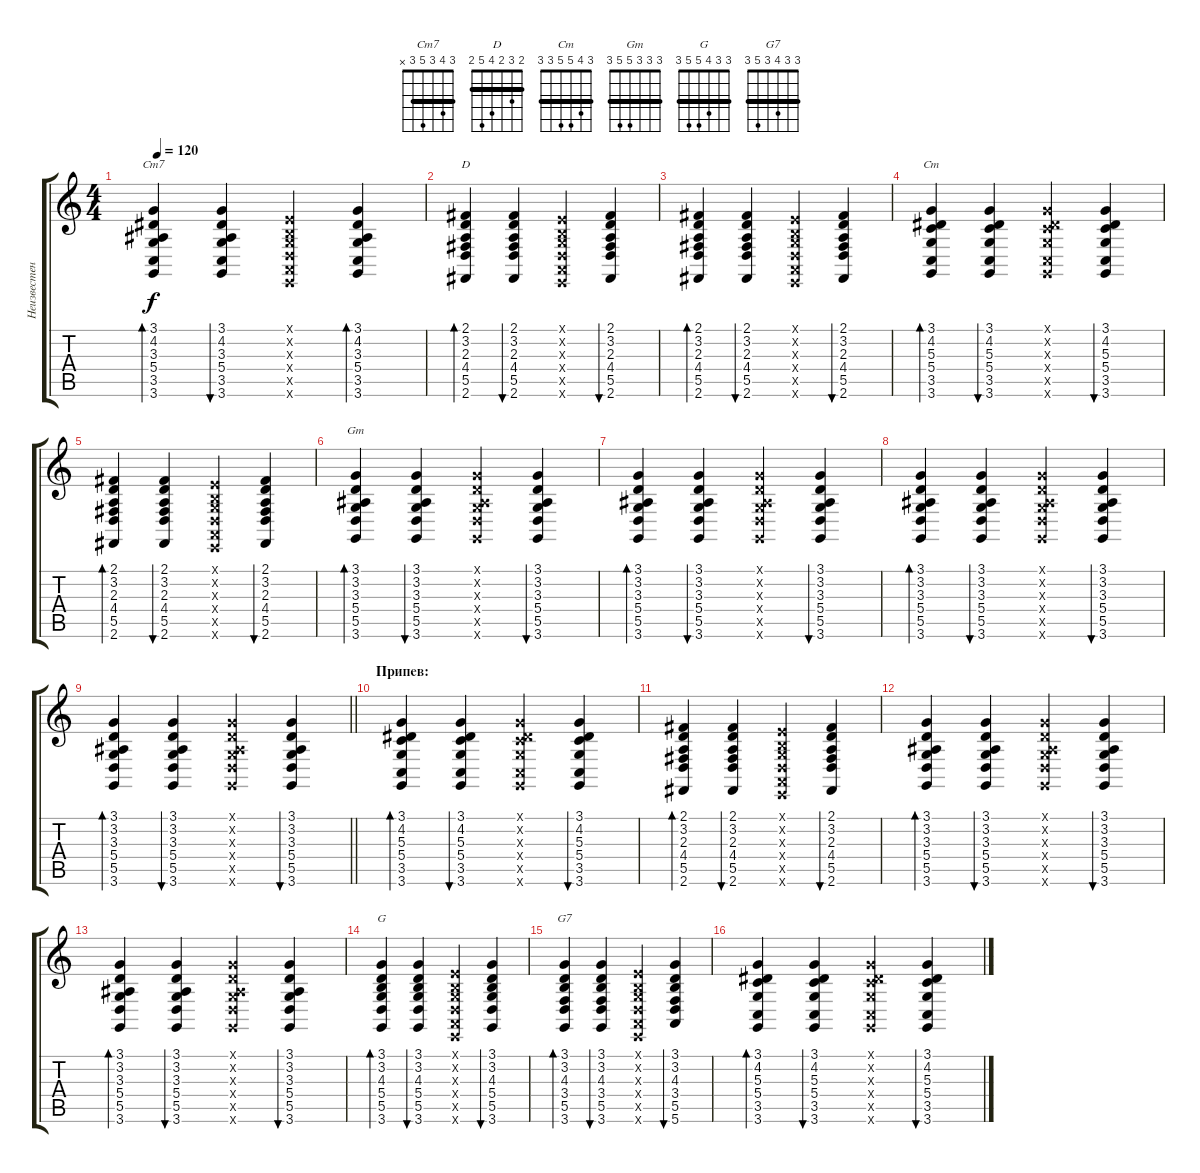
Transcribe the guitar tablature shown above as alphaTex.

\track ("Неизвестен. Ищем" "Неизвестен") {instrument harpsichord}
\staff {score tabs}
\tuning (E4 B3 G3 D3 A2 E2) {hide}
\chord ("Cm7" 3 4 3 5 3 x) {barre 3}
\chord ("D" 2 3 2 4 5 2) {barre 2}
\chord ("Cm" 3 4 5 5 3 3) {barre 3}
\chord ("Gm" 3 3 3 5 5 3) {barre 3}
\chord ("G" 3 3 4 5 5 3) {barre 3}
\chord ("G7" 3 3 4 3 5 3) {barre 3}
\ts (4 4)
\tempo 120
\clef g2
\ks c
(3.1 4.2 3.3 5.4 3.5 3.6).4{bd 60 ch "Cm7" dy f} (3.1 4.2 3.3 5.4 3.5 3.6).4{bu 60} (0.1{x} 0.2{x} 0.3{x} 0.4{x} 0.5{x} 0.6{x}).4 (3.1 4.2 3.3 5.4 3.5 3.6).4{bd 60} |
(2.1 3.2 2.3 4.4 5.5 2.6).4{bd 60 ch "D"} (2.1 3.2 2.3 4.4 5.5 2.6).4{bu 60} (0.1{x} 0.2{x} 0.3{x} 0.4{x} 0.5{x} 0.6{x}).4 (2.1 3.2 2.3 4.4 5.5 2.6).4{bu 60} |
(2.1 3.2 2.3 4.4 5.5 2.6).4{bd 60} (2.1 3.2 2.3 4.4 5.5 2.6).4{bu 60} (0.1{x} 0.2{x} 0.3{x} 0.4{x} 0.5{x} 0.6{x}).4 (2.1 3.2 2.3 4.4 5.5 2.6).4{bu 60} |
(3.1 4.2 5.3 5.4 3.5 3.6).4{bd 60 ch "Cm"} (3.1 4.2 5.3 5.4 3.5 3.6).4{bu 60} (3.1{x} 4.2{x} 5.3{x} 5.4{x} 3.5{x} 3.6{x}).4 (3.1 4.2 5.3 5.4 3.5 3.6).4{bu 60} |
(2.1 3.2 2.3 4.4 5.5 2.6).4{bd 60} (2.1 3.2 2.3 4.4 5.5 2.6).4{bu 60} (0.1{x} 0.2{x} 0.3{x} 0.4{x} 0.5{x} 0.6{x}).4 (2.1 3.2 2.3 4.4 5.5 2.6).4{bu 60} |
(3.1 3.2 3.3 5.4 5.5 3.6).4{bd 60 ch "Gm"} (3.1 3.2 3.3 5.4 5.5 3.6).4{bu 60} (3.1{x} 3.2{x} 3.3{x} 5.4{x} 5.5{x} 3.6{x}).4 (3.1 3.2 3.3 5.4 5.5 3.6).4{bu 60} |
(3.1 3.2 3.3 5.4 5.5 3.6).4{bd 60} (3.1 3.2 3.3 5.4 5.5 3.6).4{bu 60} (3.1{x} 3.2{x} 3.3{x} 5.4{x} 5.5{x} 3.6{x}).4 (3.1 3.2 3.3 5.4 5.5 3.6).4{bu 60} |
(3.1 3.2 3.3 5.4 5.5 3.6).4{bd 60} (3.1 3.2 3.3 5.4 5.5 3.6).4{bu 60} (3.1{x} 3.2{x} 3.3{x} 5.4{x} 5.5{x} 3.6{x}).4 (3.1 3.2 3.3 5.4 5.5 3.6).4{bu 60} |
\barLineRight lightlight
(3.1 3.2 3.3 5.4 5.5 3.6).4{bd 60} (3.1 3.2 3.3 5.4 5.5 3.6).4{bu 60} (3.1{x} 3.2{x} 3.3{x} 5.4{x} 5.5{x} 3.6{x}).4 (3.1 3.2 3.3 5.4 5.5 3.6).4{bu 60} |
\section ("" "Припев:")
(3.1 4.2 5.3 5.4 3.5 3.6).4{bd 60} (3.1 4.2 5.3 5.4 3.5 3.6).4{bu 60} (3.1{x} 4.2{x} 5.3{x} 5.4{x} 3.5{x} 3.6{x}).4 (3.1 4.2 5.3 5.4 3.5 3.6).4{bu 60} |
(2.1 3.2 2.3 4.4 5.5 2.6).4{bd 60} (2.1 3.2 2.3 4.4 5.5 2.6).4{bu 60} (0.1{x} 0.2{x} 0.3{x} 0.4{x} 0.5{x} 0.6{x}).4 (2.1 3.2 2.3 4.4 5.5 2.6).4{bu 60} |
(3.1 3.2 3.3 5.4 5.5 3.6).4{bd 60} (3.1 3.2 3.3 5.4 5.5 3.6).4{bu 60} (3.1{x} 3.2{x} 3.3{x} 5.4{x} 5.5{x} 3.6{x}).4 (3.1 3.2 3.3 5.4 5.5 3.6).4{bu 60} |
(3.1 3.2 3.3 5.4 5.5 3.6).4{bd 60} (3.1 3.2 3.3 5.4 5.5 3.6).4{bu 60} (3.1{x} 3.2{x} 3.3{x} 5.4{x} 5.5{x} 3.6{x}).4 (3.1 3.2 3.3 5.4 5.5 3.6).4{bu 60} |
(3.1 3.2 4.3 5.4 5.5 3.6).4{bd 60 ch "G"} (3.1 3.2 4.3 5.4 5.5 3.6).4{bu 60} (0.1{x} 0.2{x} 0.3{x} 0.4{x} 0.5{x} 0.6{x}).4 (3.1 3.2 4.3 5.4 5.5 3.6).4{bu 60} |
(3.1 3.2 4.3 3.4 5.5 3.6).4{bd 60 ch "G7"} (3.1 3.2 4.3 3.4 5.5 3.6).4{bu 60} (0.1{x} 0.2{x} 0.3{x} 0.4{x} 0.5{x} 0.6{x}).4 (3.1 3.2 4.3 3.4 5.5 5.6).4{bu 60} |
(3.1 4.2 5.3 5.4 3.5 3.6).4{bd 60} (3.1 4.2 5.3 5.4 3.5 3.6).4{bu 60} (3.1{x} 4.2{x} 5.3{x} 5.4{x} 3.5{x} 3.6{x}).4 (3.1 4.2 5.3 5.4 3.5 3.6).4{bu 60}
